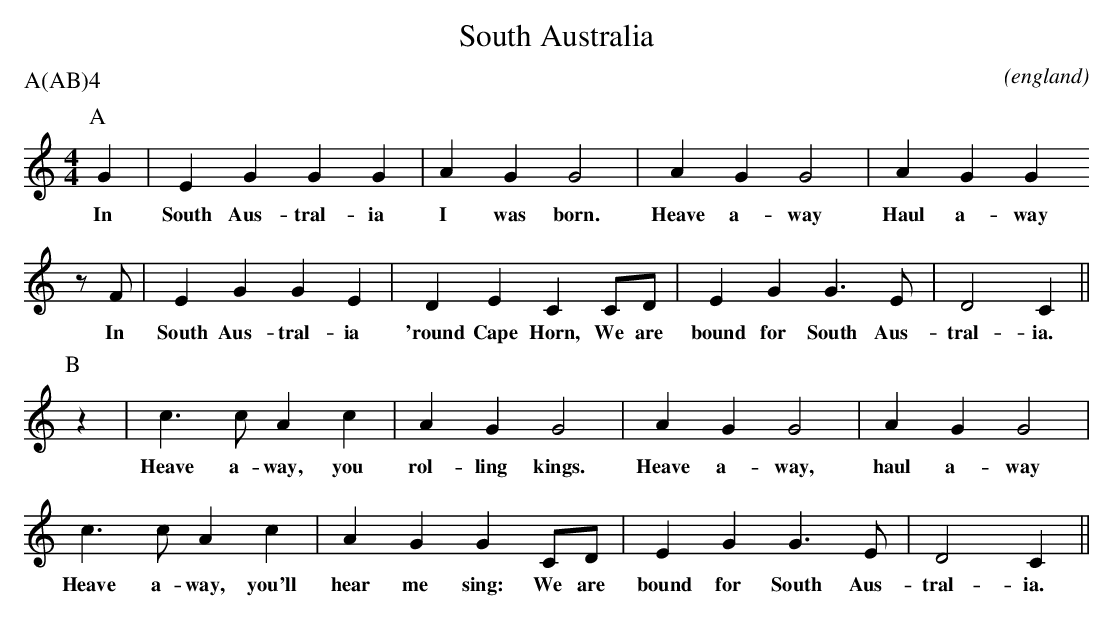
X:1
T:South Australia
O:england
M:4/4
C:
P:A(AB)4
K:C
P:A
G2 | E2    G2  G2   G2 | A2    G2   G4       | A2    G2 G4    | A2   G2 G2
w: In   South Aus-tral-ia   I     was  born.      Heave a-way     Haul a-way
zF | E2    G2  G2   E2 | D2    E2   C2    CD | E2    G2 G3 E  | D4      C2 ||
w: In   South Aus-tral-ia  'round Cape Horn, We are bound for South Aus-tral-ia.
P:B
z2 | c3     c  A2  c2 |  A2    G2   G4       | A2    G2 G4    | A2   G2 G4 |
w:      Heave  a-way, you   rol-ling   kings.     Heave a-way,     haul a-way
c3     c  A2  c2 |  A2    G2   G2    CD | E2    G2 G3 E  | D4      C2 ||
w:      Heave  a-way, you'll hear me sing:  We are bound for South Aus-tral-ia.
